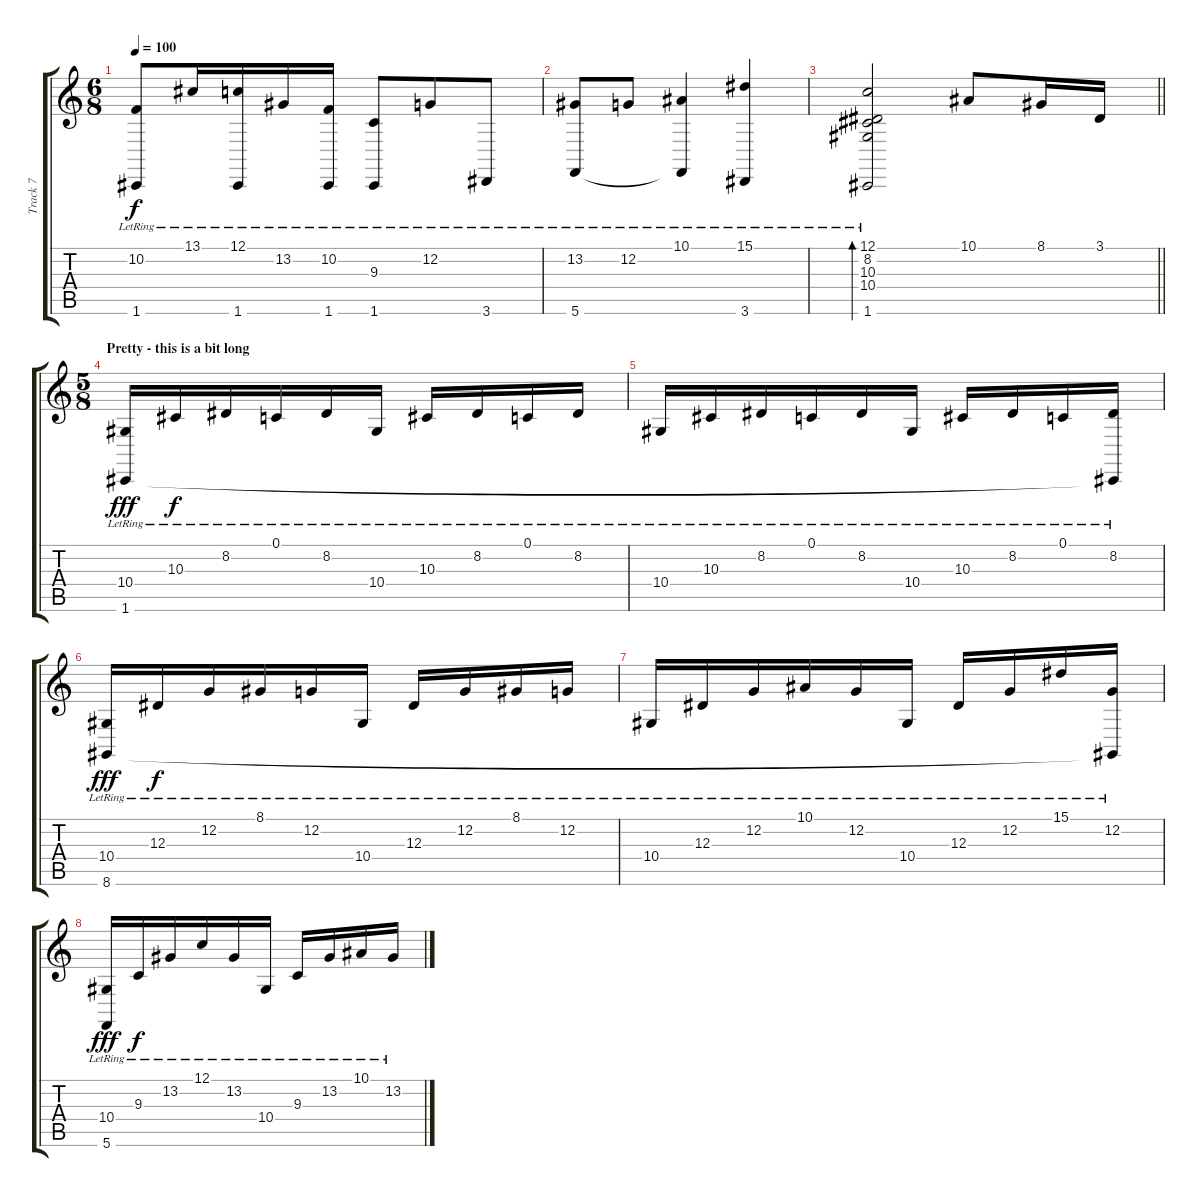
\track ("Track 7" "Track 7") {instrument acousticgrandpiano}
\staff {score tabs}
\tuning (C4 G3 Eb3 Bb2 F2 C2) {hide}
\ts (6 8)
\tempo 100
\clef g2
\ks c
(10.2{lr} 1.6{lr}).8{dy f} 13.1{lr}.16 (12.1{lr} 1.6{lr}).16 13.2{lr}.16 (10.2{lr} 1.6{lr}).16 (9.3{lr} 1.6{lr}).8 12.2{lr}.8 3.6{lr}.8 |
(13.2{lr} 5.6{lr}).8 12.2{lr}.8 (10.1{lr} 5.6{t}).4 (15.1{lr} 3.6).4 |
\barLineRight lightlight
(12.1 8.2 10.3 10.4 1.6{lr}).2{bd 240} 10.1.8 8.1.16 3.1.16 |
\ts (5 8)
\section ("" "Pretty - this is a bit long")
(10.4{lr} 1.6{lr}).16{dy fff} 10.3{lr}.16{dy f} 8.2{lr}.16 0.1{lr}.16 8.2{lr}.16 10.4{lr}.16 10.3{lr}.16 8.2{lr}.16 0.1{lr}.16 8.2{lr}.16 |
10.4{lr}.16 10.3{lr}.16 8.2{lr}.16 0.1{lr}.16 8.2{lr}.16 10.4{lr}.16 10.3{lr}.16 8.2{lr}.16 0.1{lr}.16 (8.2{lr} 1.6{t}).16 |
(10.4{lr} 8.6{lr}).16{dy fff} 12.3{lr}.16{dy f} 12.2{lr}.16 8.1{lr}.16 12.2{lr}.16 10.4{lr}.16 12.3{lr}.16 12.2{lr}.16 8.1{lr}.16 12.2{lr}.16 |
10.4{lr}.16 12.3{lr}.16 12.2{lr}.16 10.1{lr}.16 12.2{lr}.16 10.4{lr}.16 12.3{lr}.16 12.2{lr}.16 15.1{lr}.16 (12.2{lr} 8.6{t}).16 |
(10.4{lr} 5.6{lr}).16{dy fff} 9.3{lr}.16{dy f} 13.2{lr}.16 12.1{lr}.16 13.2{lr}.16 10.4{lr}.16 9.3{lr}.16 13.2{lr}.16 10.1{lr}.16 13.2{lr}.16
